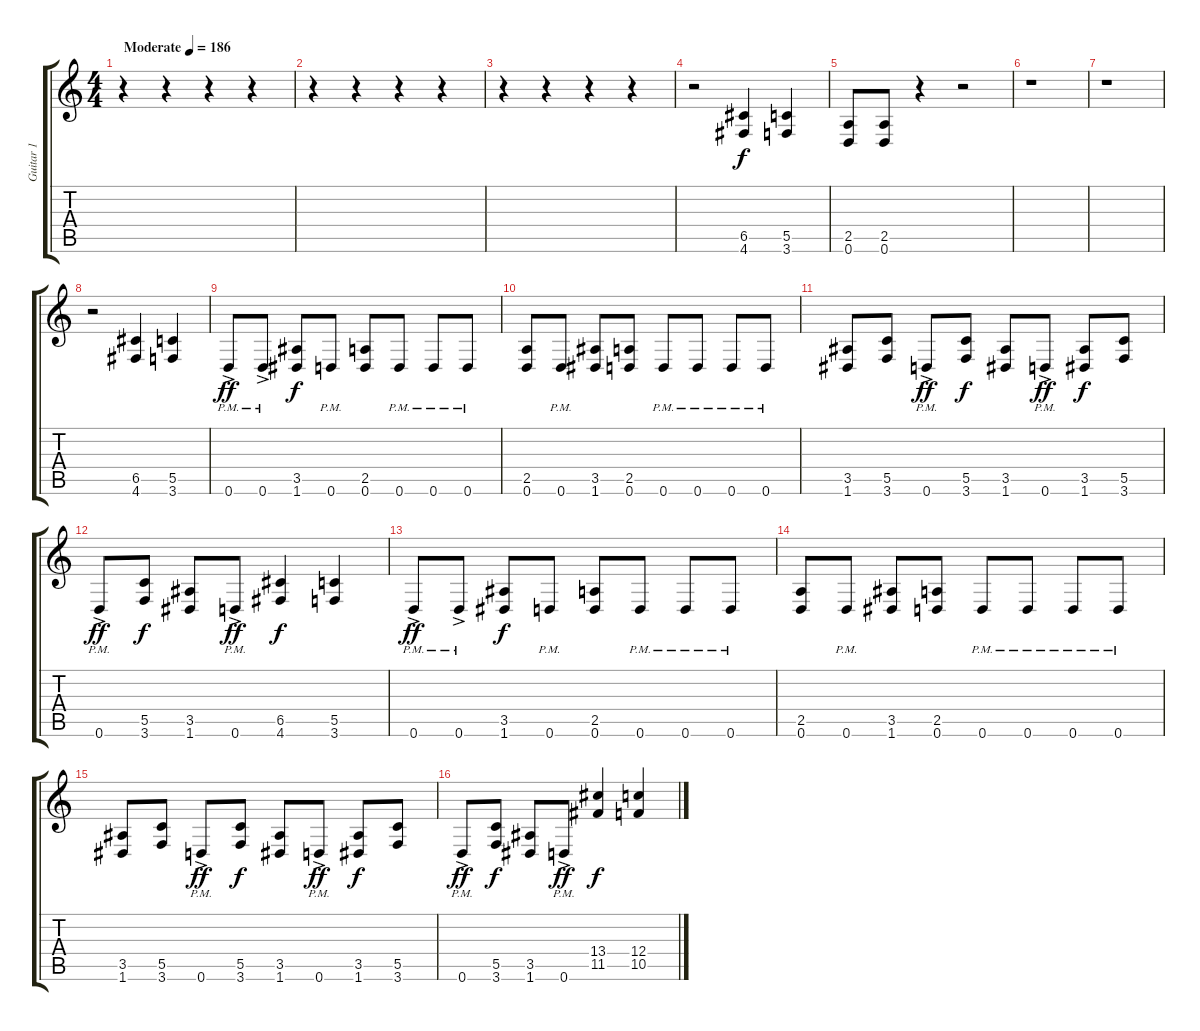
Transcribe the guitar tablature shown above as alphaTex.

\track ("Guitar 1" "Guitar 1") {instrument distortionguitar}
\staff {score tabs}
\tuning (D4 A3 F3 C3 G2 D2) {hide}
\ts (4 4)
\tempo (186 "Moderate")
\clef g2
\ks c
r.4{dy f instrument distortionguitar} r.4 r.4 r.4 |
r.4 r.4 r.4 r.4 |
r.4 r.4 r.4 r.4 |
r.2 (6.5 4.6).4 (5.5 3.6).4 |
(2.5 0.6).8 (2.5 0.6).8 r.4 r.2 |
r.1 |
r.1 |
r.2 (6.5 4.6).4 (5.5 3.6).4 |
0.6{ac pm}.8{dy ff} 0.6{ac pm}.8 (3.5 1.6).8{dy f} 0.6{pm}.8 (2.5 0.6).8 0.6{pm}.8 0.6{pm}.8 0.6{pm}.8 |
(2.5 0.6).8 0.6{pm}.8 (3.5 1.6).8 (2.5 0.6).8 0.6{pm}.8 0.6{pm}.8 0.6{pm}.8 0.6{pm}.8 |
(3.5 1.6).8 (5.5 3.6).8 0.6{ac pm}.8{dy ff} (5.5 3.6).8{dy f} (3.5 1.6).8 0.6{ac pm}.8{dy ff} (3.5 1.6).8{dy f} (5.5 3.6).8 |
0.6{ac pm}.8{dy ff} (5.5 3.6).8{dy f} (3.5 1.6).8 0.6{ac pm}.8{dy ff} (6.5 4.6).4{dy f} (5.5 3.6).4 |
0.6{ac pm}.8{dy ff} 0.6{ac pm}.8 (3.5 1.6).8{dy f} 0.6{pm}.8 (2.5 0.6).8 0.6{pm}.8 0.6{pm}.8 0.6{pm}.8 |
(2.5 0.6).8 0.6{pm}.8 (3.5 1.6).8 (2.5 0.6).8 0.6{pm}.8 0.6{pm}.8 0.6{pm}.8 0.6{pm}.8 |
(3.5 1.6).8 (5.5 3.6).8 0.6{ac pm}.8{dy ff} (5.5 3.6).8{dy f} (3.5 1.6).8 0.6{ac pm}.8{dy ff} (3.5 1.6).8{dy f} (5.5 3.6).8 |
0.6{ac pm}.8{dy ff} (5.5 3.6).8{dy f} (3.5 1.6).8 0.6{ac pm}.8{dy ff} (13.4 11.5).4{dy f} (12.4 10.5).4
